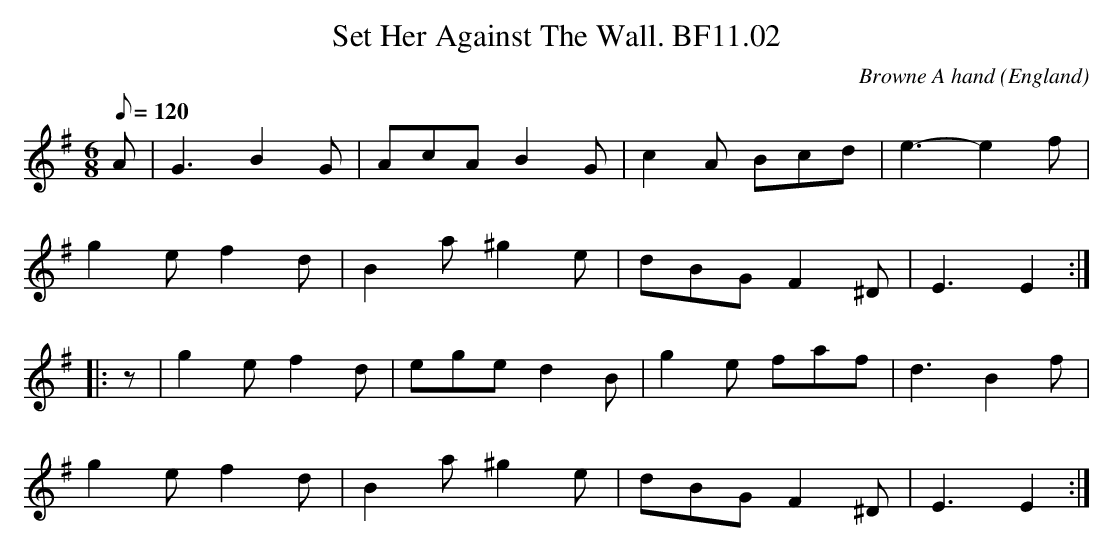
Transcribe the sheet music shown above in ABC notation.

X:1
T:Set Her Against The Wall. BF11.02
M:6/8
Q:120
C:Browne A hand
O:England
K:G
A|G3B2G|AcAB2G|c2A Bcd|e3-e2f|!
g2ef2d|B2a^g2e|dBGF2^D|E3E2::!
z|g2ef2d|eged2B|g2e faf|d3B2f|!
g2ef2d|B2a^g2e|dBGF2^D|E3E2:|]
